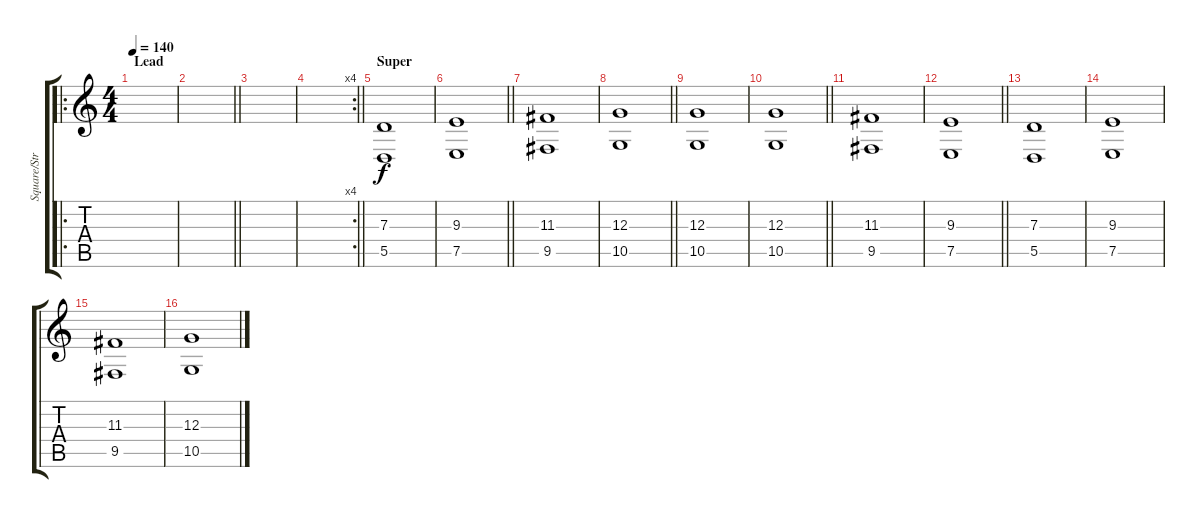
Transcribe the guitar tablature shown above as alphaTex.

\track ("Square/Strings" "Square/Str") {instrument stringensemble1}
\staff {score tabs}
\tuning (E4 B3 G3 D3 A2 E2) {hide}
\ro
\ts (4 4)
\section ("" "Lead")
\tempo 140
\clef g2
\ks c
|
\barLineRight lightlight
|
|
\rc 4
\barLineRight lightlight
|
\section ("" "Super")
(7.3 5.5).1 |
\barLineRight lightlight
(9.3 7.5).1 |
(11.3 9.5).1 |
\barLineRight lightlight
(12.3 10.5).1 |
(12.3 10.5).1 |
\barLineRight lightlight
(12.3 10.5).1 |
(11.3 9.5).1 |
\barLineRight lightlight
(9.3 7.5).1 |
(7.3 5.5).1 |
(9.3 7.5).1 |
(11.3 9.5).1 |
(12.3 10.5).1
